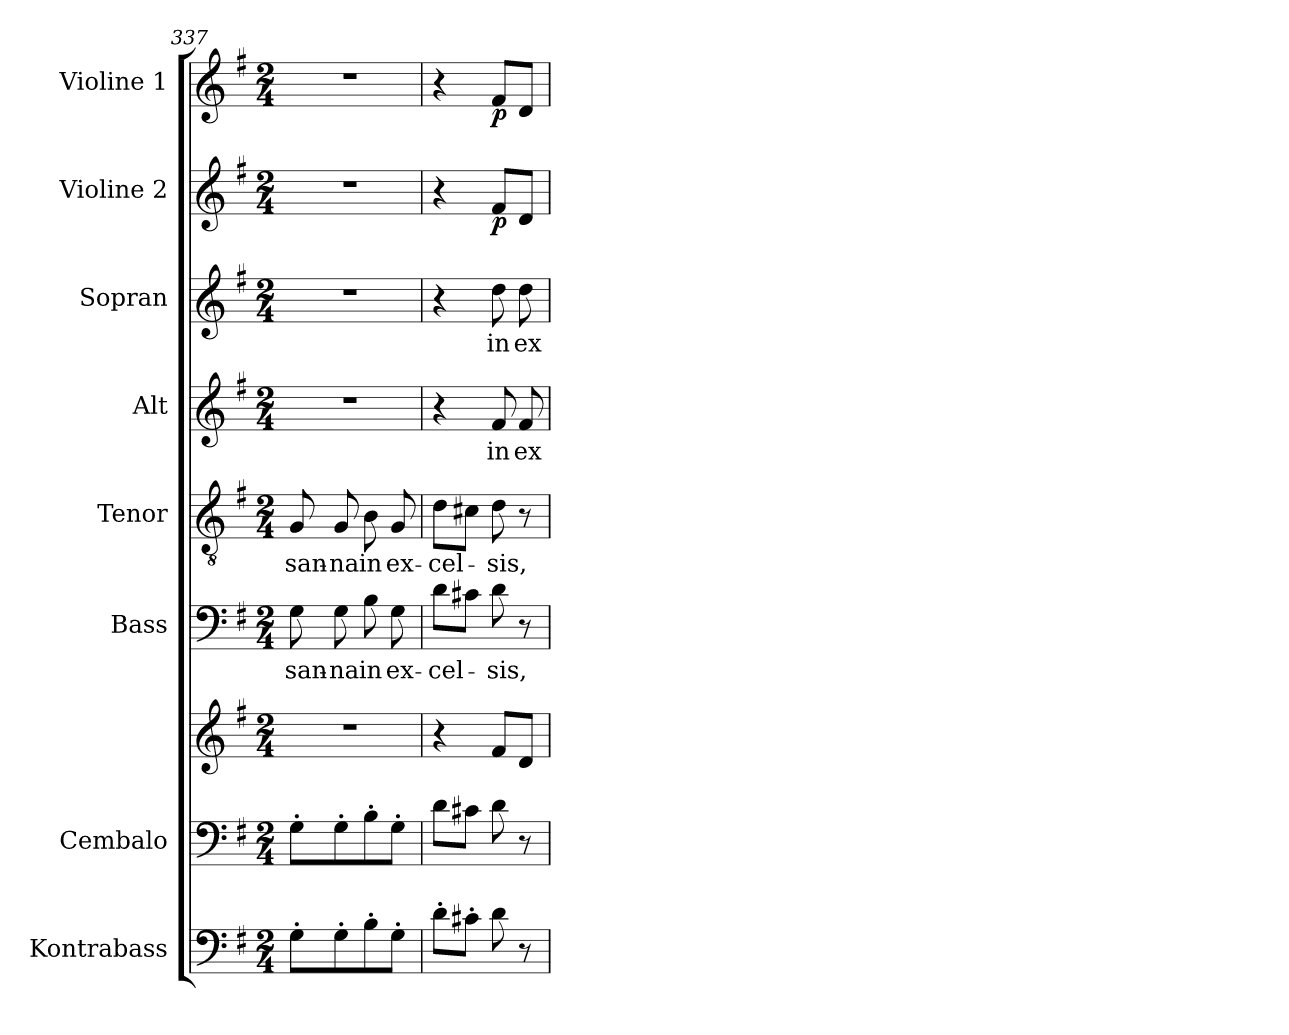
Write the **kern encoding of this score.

**kern	**kern	**kern	**kern	**text	**kern	**text	**kern	**text	**kern	**text	**kern	**dynam	**kern	**dynam
*part8	*part7	*part7	*part6	*part6	*part5	*part5	*part4	*part4	*part3	*part3	*part2	*part2	*part1	*part1
*staff9	*staff8	*staff7	*staff6	*staff6	*staff5	*staff5	*staff4	*staff4	*staff3	*staff3	*staff2	*staff2	*staff1	*staff1
*I"Kontrabass	*I"Cembalo	*	*I"Bass	*	*I"Tenor	*	*I"Alt	*	*I"Sopran	*	*I"Violine 2	*	*I"Violine 1	*
*I'Kb.	*I'Cemb.	*	*I'B.	*	*I'T.	*	*I'A.	*	*I'S.	*	*I'Vl. 2	*	*I'Vl. 1	*
*clefF4	*clefF4	*clefG2	*clefF4	*	*clefGv2	*	*clefG2	*	*clefG2	*	*clefG2	*	*clefG2	*
*ITrd7c12	*	*	*	*	*	*	*	*	*	*	*	*	*	*
*k[f#]	*k[f#]	*k[f#]	*k[f#]	*	*k[f#]	*	*k[f#]	*	*k[f#]	*	*k[f#]	*	*k[f#]	*
*G:	*G:	*G:	*G:	*	*G:	*	*G:	*	*G:	*	*G:	*	*G:	*
*M2/4	*M2/4	*M2/4	*M2/4	*	*M2/4	*	*M2/4	*	*M2/4	*	*M2/4	*	*M2/4	*
=337	=337	=337	=337	=337	=337	=337	=337	=337	=337	=337	=337	=337	=337	=337
!	!	!	!	!LO:LY:b	!	!LO:LY:b	!	!	!	!	!	!	!	!
8GG'>\L	8G'>\L	2r	8G\	-san-	8G/	-san-	2r	.	2r	.	2r	.	2r	.
!	!	!	!	!LO:LY:b	!	!LO:LY:b	!	!	!	!	!	!	!	!
8GG'>\	8G'>\	.	8G\	-na	8G/	-na	.	.	.	.	.	.	.	.
!	!	!	!	!LO:LY:b	!	!LO:LY:b	!	!	!	!	!	!	!	!
8BB'>\	8B'>\	.	8B\	in	8B\	in	.	.	.	.	.	.	.	.
!	!	!	!	!LO:LY:b	!	!LO:LY:b	!	!	!	!	!	!	!	!
8GG'>\J	8G'>\J	.	8G\	ex-	8G/	ex-	.	.	.	.	.	.	.	.
=338	=338	=338	=338	=338	=338	=338	=338	=338	=338	=338	=338	=338	=338	=338
!	!	!	!	!LO:LY:b	!	!LO:LY:b	!	!	!	!	!	!	!	!
8D'>\L	8d\L	4r	8d\L	-cel-	8d\L	-cel-	4r	.	4r	.	4r	.	4r	.
8C#X'>\J	8c#X\J	.	8c#X\J	.	8c#X\J	.	.	.	.	.	.	.	.	.
!	!	!	!	!LO:LY:b	!	!LO:LY:b	!	!LO:LY:b	!	!LO:LY:b	!	!LO:DY:b	!	!LO:DY:b
8D\	8d\	8f#/L	8d\	-sis,	8d\	-sis,	8f#/	in	8dd\	in	8f#/L	p	8f#/L	p
!	!	!	!	!	!	!	!	!LO:LY:b	!	!LO:LY:b	!	!	!	!
8r	8r	8d/J	8r	.	8r	.	8f#/	ex-	8dd\	ex-	8d/J	.	8d/J	.
=	=	=	=	=	=	=	=	=	=	=	=	=	=	=
*-	*-	*-	*-	*-	*-	*-	*-	*-	*-	*-	*-	*-	*-	*-
